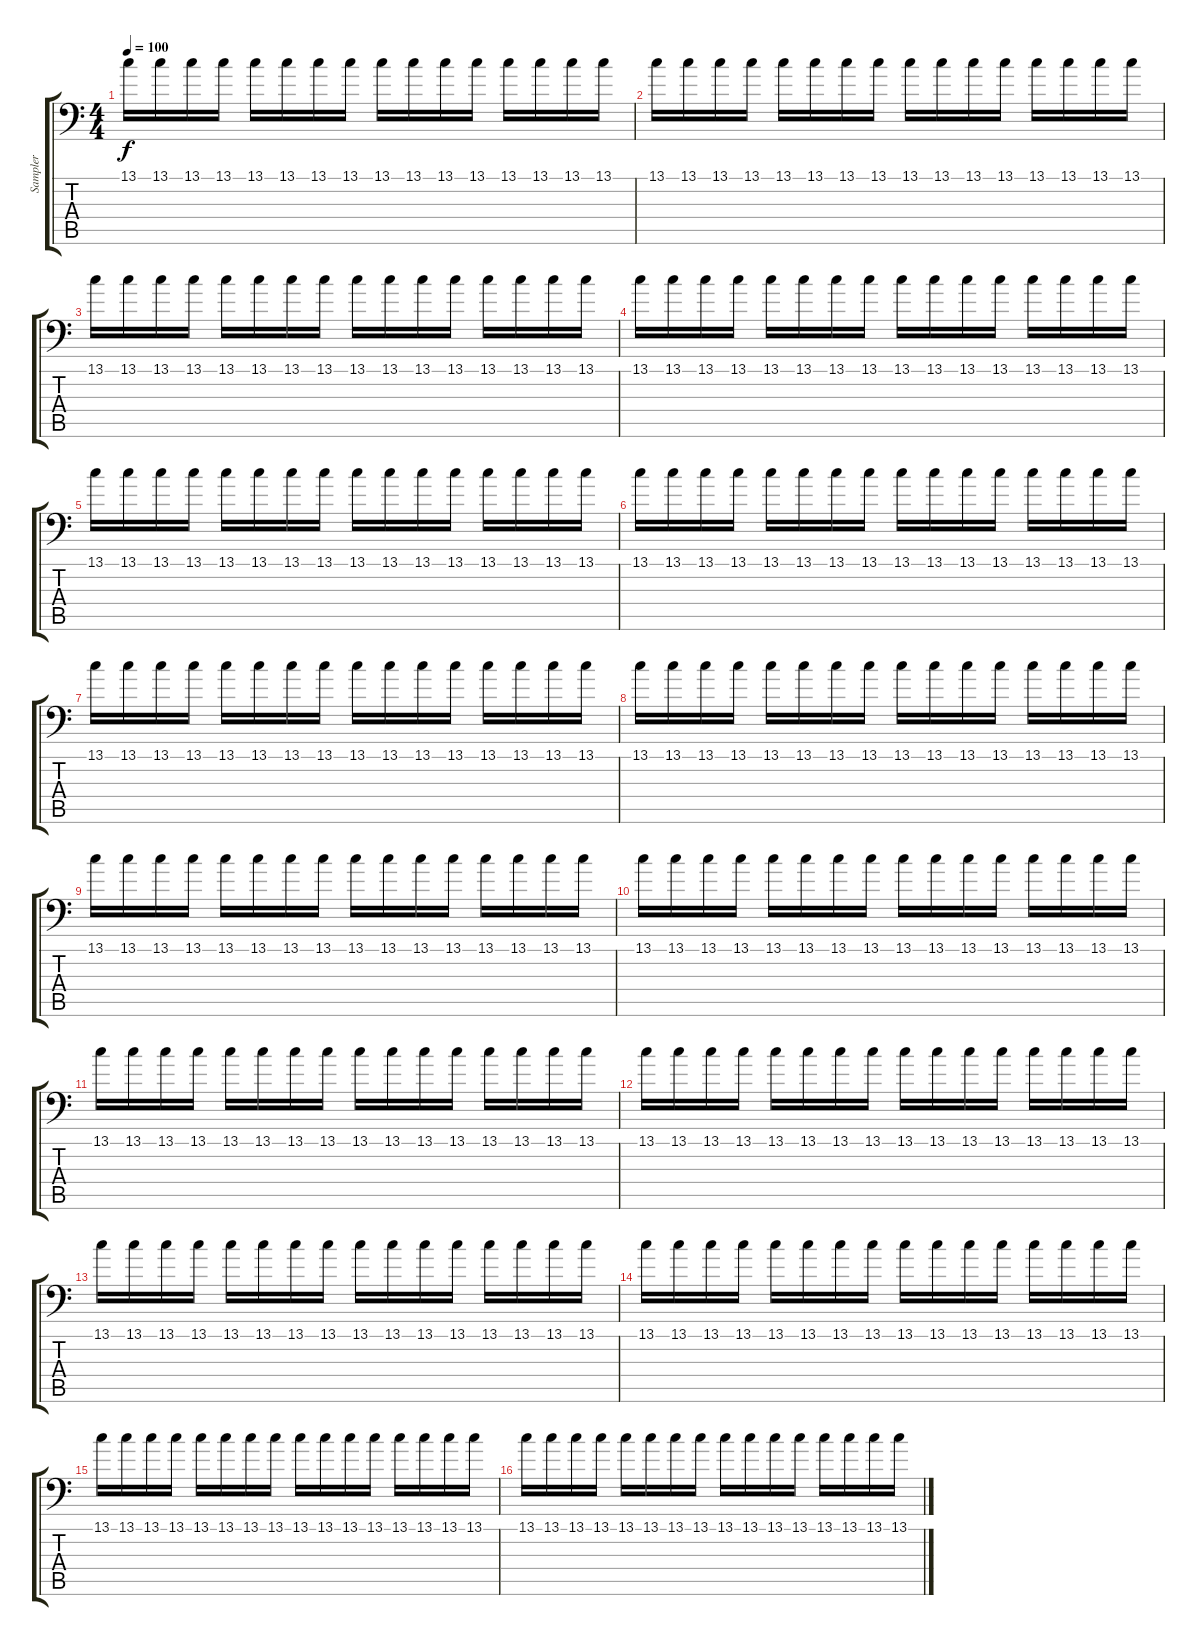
\track ("Sampler" "Sampler") {instrument lead5charang}
\staff {score tabs}
\tuning (B3 Gb3 D3 A2 E2 A1) {hide}
\ts (4 4)
\tempo 100
\clef f4
\ks c
13.1.16{dy f instrument lead5charang} 13.1.16 13.1.16 13.1.16 13.1.16 13.1.16 13.1.16 13.1.16 13.1.16 13.1.16 13.1.16 13.1.16 13.1.16 13.1.16 13.1.16 13.1.16 |
13.1.16 13.1.16 13.1.16 13.1.16 13.1.16 13.1.16 13.1.16 13.1.16 13.1.16 13.1.16 13.1.16 13.1.16 13.1.16 13.1.16 13.1.16 13.1.16 |
13.1.16 13.1.16 13.1.16 13.1.16 13.1.16 13.1.16 13.1.16 13.1.16 13.1.16 13.1.16 13.1.16 13.1.16 13.1.16 13.1.16 13.1.16 13.1.16 |
13.1.16 13.1.16 13.1.16 13.1.16 13.1.16 13.1.16 13.1.16 13.1.16 13.1.16 13.1.16 13.1.16 13.1.16 13.1.16 13.1.16 13.1.16 13.1.16 |
13.1.16 13.1.16 13.1.16 13.1.16 13.1.16 13.1.16 13.1.16 13.1.16 13.1.16 13.1.16 13.1.16 13.1.16 13.1.16 13.1.16 13.1.16 13.1.16 |
13.1.16 13.1.16 13.1.16 13.1.16 13.1.16 13.1.16 13.1.16 13.1.16 13.1.16 13.1.16 13.1.16 13.1.16 13.1.16 13.1.16 13.1.16 13.1.16 |
13.1.16 13.1.16 13.1.16 13.1.16 13.1.16 13.1.16 13.1.16 13.1.16 13.1.16 13.1.16 13.1.16 13.1.16 13.1.16 13.1.16 13.1.16 13.1.16 |
13.1.16 13.1.16 13.1.16 13.1.16 13.1.16 13.1.16 13.1.16 13.1.16 13.1.16 13.1.16 13.1.16 13.1.16 13.1.16 13.1.16 13.1.16 13.1.16 |
13.1.16 13.1.16 13.1.16 13.1.16 13.1.16 13.1.16 13.1.16 13.1.16 13.1.16 13.1.16 13.1.16 13.1.16 13.1.16 13.1.16 13.1.16 13.1.16 |
13.1.16 13.1.16 13.1.16 13.1.16 13.1.16 13.1.16 13.1.16 13.1.16 13.1.16 13.1.16 13.1.16 13.1.16 13.1.16 13.1.16 13.1.16 13.1.16 |
13.1.16 13.1.16 13.1.16 13.1.16 13.1.16 13.1.16 13.1.16 13.1.16 13.1.16 13.1.16 13.1.16 13.1.16 13.1.16 13.1.16 13.1.16 13.1.16 |
13.1.16 13.1.16 13.1.16 13.1.16 13.1.16 13.1.16 13.1.16 13.1.16 13.1.16 13.1.16 13.1.16 13.1.16 13.1.16 13.1.16 13.1.16 13.1.16 |
13.1.16 13.1.16 13.1.16 13.1.16 13.1.16 13.1.16 13.1.16 13.1.16 13.1.16 13.1.16 13.1.16 13.1.16 13.1.16 13.1.16 13.1.16 13.1.16 |
13.1.16 13.1.16 13.1.16 13.1.16 13.1.16 13.1.16 13.1.16 13.1.16 13.1.16 13.1.16 13.1.16 13.1.16 13.1.16 13.1.16 13.1.16 13.1.16 |
13.1.16 13.1.16 13.1.16 13.1.16 13.1.16 13.1.16 13.1.16 13.1.16 13.1.16 13.1.16 13.1.16 13.1.16 13.1.16 13.1.16 13.1.16 13.1.16 |
13.1.16 13.1.16 13.1.16 13.1.16 13.1.16 13.1.16 13.1.16 13.1.16 13.1.16 13.1.16 13.1.16 13.1.16 13.1.16 13.1.16 13.1.16 13.1.16
